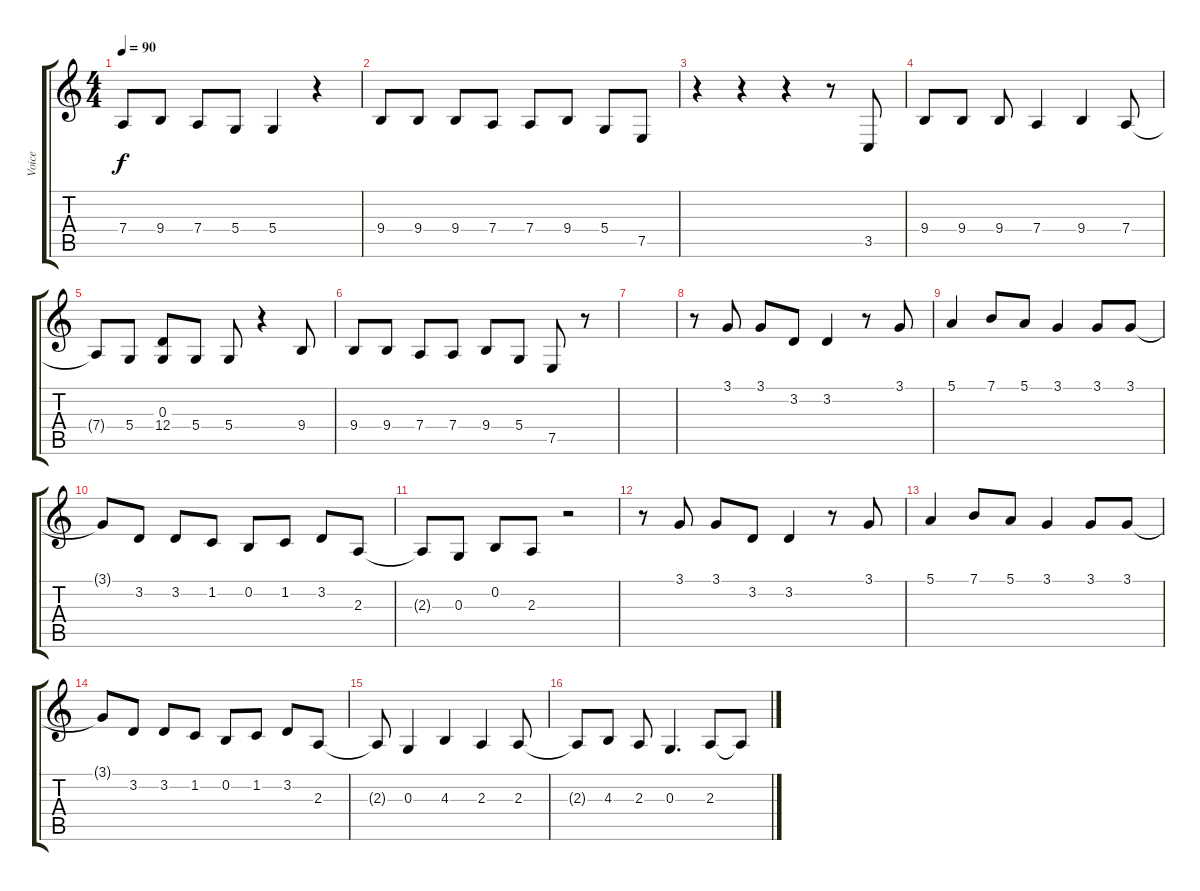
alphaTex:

\track ("Voice" "Voice") {instrument synthbrass1 bank 127}
\staff {score tabs}
\tuning (E4 B3 G3 D3 A2 E2) {hide}
\ts (4 4)
\tempo 90
\clef g2
\ks c
7.4.8{dy f} 9.4.8 7.4.8 5.4.8 5.4.4 r.4 |
9.4.8 9.4.8 9.4.8 7.4.8 7.4.8 9.4.8 5.4.8 7.5.8 |
r.4 r.4 r.4 r.8 3.5.8 |
9.4.8 9.4.8 9.4.8 7.4.4 9.4.4 7.4.8 |
7.4{t}.8 5.4.8 (0.3 12.4).8 5.4.8 5.4.8 r.4 9.4.8 |
9.4.8 9.4.8 7.4.8 7.4.8 9.4.8 5.4.8 7.5.8 r.8 |
|
r.8 3.1.8 3.1.8 3.2.8 3.2.4 r.8 3.1.8 |
5.1.4 7.1.8 5.1.8 3.1.4 3.1.8 3.1.8 |
3.1{t}.8 3.2.8 3.2.8 1.2.8 0.2.8 1.2.8 3.2.8 2.3.8 |
2.3{t}.8 0.3.8 0.2.8 2.3.8 r.2 |
r.8 3.1.8 3.1.8 3.2.8 3.2.4 r.8 3.1.8 |
5.1.4 7.1.8 5.1.8 3.1.4 3.1.8 3.1.8 |
3.1{t}.8 3.2.8 3.2.8 1.2.8 0.2.8 1.2.8 3.2.8 2.3.8 |
2.3{t}.8 0.3.4 4.3.4 2.3.4 2.3.8 |
2.3{t}.8 4.3.8 2.3.8 0.3.4{d} 2.3.8 2.3{t}.8
